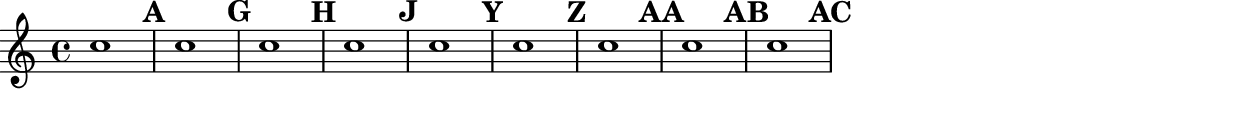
%% Generated by lilypond-book
%% Options: [exampleindent=10.16\mm,indent=0\mm,line-width=160\mm]
\include "lilypond-book-preamble.ly"


% ****************************************************************
% Start cut-&-pastable-section
% ****************************************************************

#(ly:set-option 'eps-box-padding 3.000000)



\paper {
  indent = 0\mm
  line-width = 160\mm
  % offset the left padding, also add 1mm as lilypond creates cropped
  % images with a little space on the right
  line-width = #(- line-width (* mm  3.000000) (* mm 1))
}

\layout {
  
}




% ****************************************************************
% ly snippet:
% ****************************************************************
\sourcefilename "/lilypond-2.24.3/input/regression/rehearsal-mark-letter.ly"
\sourcefileline 0


\header {

  texidoc= "Rehearsal marks in letter style: the I is skipped, and
after Z, double letters are used.  The mark may be set with
@code{\\mark NUMBER}, or with @code{Score.rehearsalMark}."

}

\version "2.19.21"
\paper { ragged-right = ##t } 

\relative {
  c''1  \mark \default
  c1  \mark #7
  c1  \mark \default
  c1  \mark \default
  c1  \mark \default
  \set Score.rehearsalMark = #24
  c1  \mark \default
  c1  \mark \default
  c1  \mark \default
  c1  \mark \default
}



% ****************************************************************
% end ly snippet
% ****************************************************************
